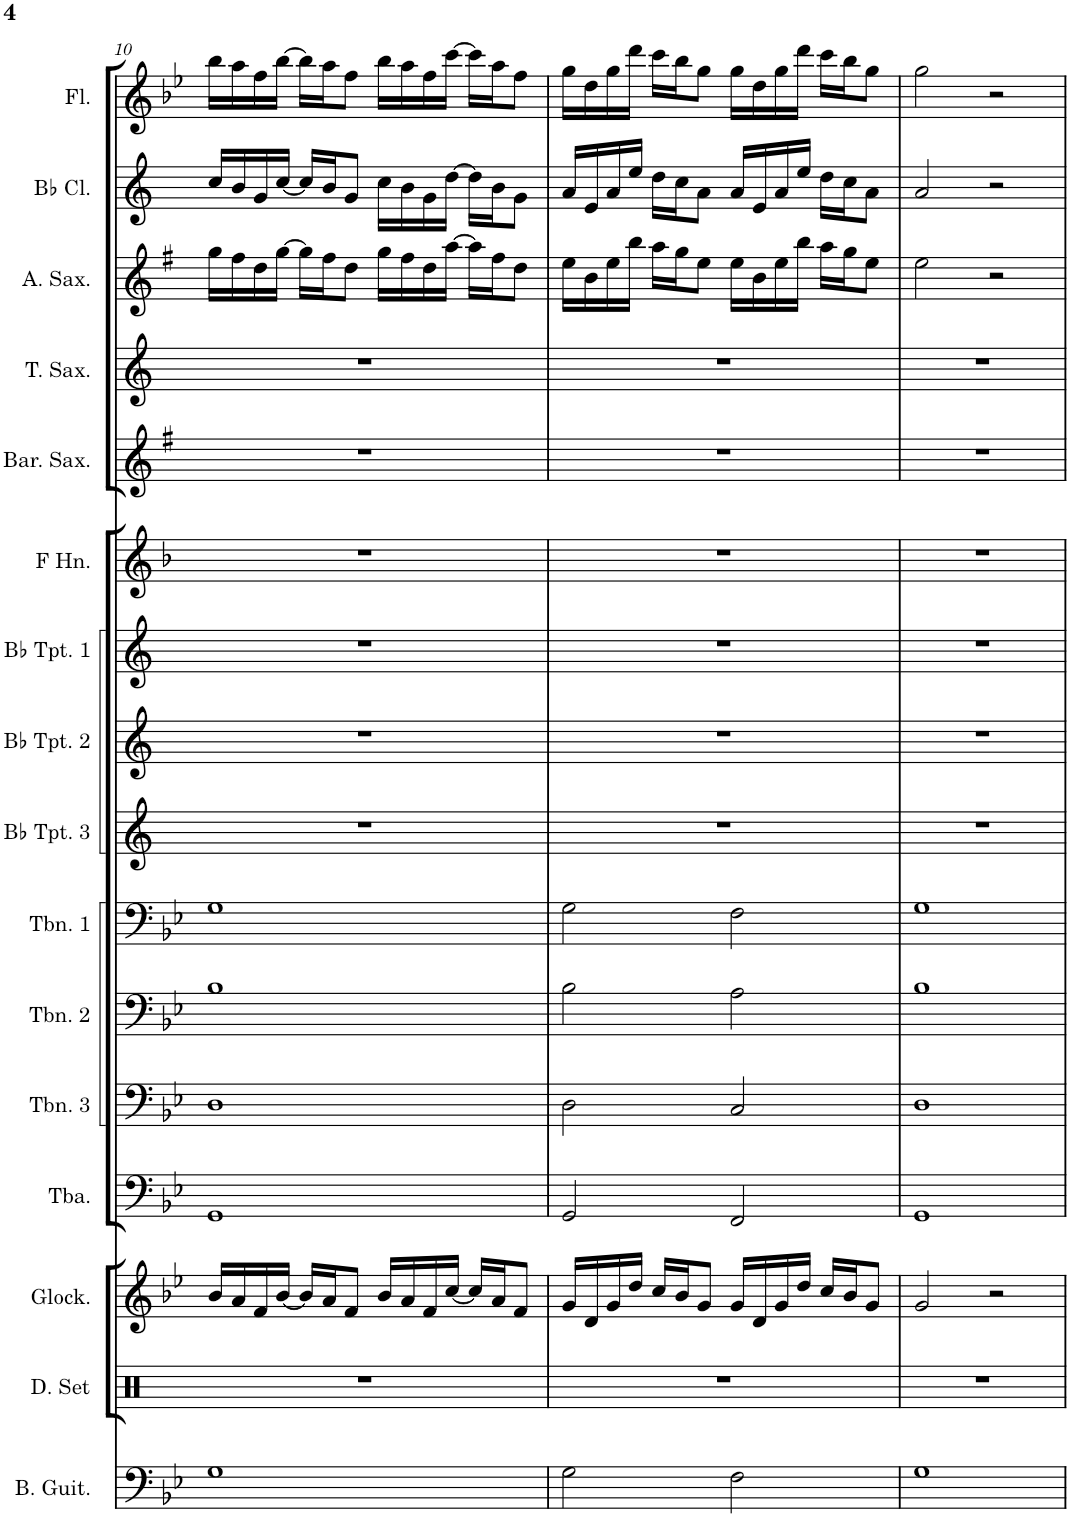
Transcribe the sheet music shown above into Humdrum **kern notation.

**kern	**kern	**kern	**kern	**kern	**kern	**kern	**kern	**kern	**kern	**kern	**kern	**kern	**kern	**kern	**kern
*part16	*part15	*part14	*part13	*part12	*part11	*part10	*part9	*part8	*part7	*part6	*part5	*part4	*part3	*part2	*part1
*staff16	*staff15	*staff14	*staff13	*staff12	*staff11	*staff10	*staff9	*staff8	*staff7	*staff6	*staff5	*staff4	*staff3	*staff2	*staff1
*I"Bass Guitar	*I"Drumset	*I"Glockenspiel	*I"Tuba	*I"Trombone 3	*I"Trombone 2	*I"Trombone 1	*I"Bb Trumpet 3	*I"Bb Trumpet 2	*I"Bb Trumpet 1	*I"Horn in F	*I"Baritone Saxophone	*I"Tenor Saxophone	*I"Alto Saxophone	*I"Bb Clarinet	*I"Flute
*I'B. Guit.	*I'D. Set	*I'Glock.	*I'Tba.	*I'Tbn. 3	*I'Tbn. 2	*I'Tbn. 1	*I'Bb Tpt. 3	*I'Bb Tpt. 2	*I'Bb Tpt. 1	*	*I'Bar. Sax.	*I'T. Sax.	*I'A. Sax.	*I'Bb Cl.	*I'Fl.
!!LO:PB:g=z
*clefF4	*clefX	*clefG2	*clefF4	*clefF4	*clefF4	*clefF4	*clefG2	*clefG2	*clefG2	*clefG2	*clefG2	*clefG2	*clefG2	*clefG2	*clefG2
*Trd7c12	*	*Trd-14c-24	*	*	*	*	*Trd1c2	*Trd1c2	*Trd1c2	*Trd4c7	*Trd12c21	*Trd8c14	*Trd5c9	*Trd1c2	*
*k[b-e-]	*k[]	*k[b-e-]	*k[b-e-]	*k[b-e-]	*k[b-e-]	*k[b-e-]	*k[]	*k[]	*k[]	*k[b-]	*k[f#]	*k[]	*k[f#]	*k[]	*k[b-e-]
*M4/4	*M4/4	*M4/4	*M4/4	*M4/4	*M4/4	*M4/4	*M4/4	*M4/4	*M4/4	*M4/4	*M4/4	*M4/4	*M4/4	*M4/4	*M4/4
=10	=10	=10	=10	=10	=10	=10	=10	=10	=10	=10	=10	=10	=10	=10	=10
1G	1r	16b-/LL	1GG	1D	1B-	1G	1r	1r	1r	1r	1r	1r	16gg\LL	16cc/LL	16bb-\LL
.	.	16a/	.	.	.	.	.	.	.	.	.	.	16ff#\	16b/	16aa\
.	.	16f/	.	.	.	.	.	.	.	.	.	.	16dd\	16g/	16ff\
.	.	[16b-/JJ	.	.	.	.	.	.	.	.	.	.	[16gg\JJ	[16cc/JJ	[16bb-\JJ
.	.	16b-/LL]	.	.	.	.	.	.	.	.	.	.	16gg\LL]	16cc/LL]	16bb-\LL]
.	.	16a/J	.	.	.	.	.	.	.	.	.	.	16ff#\J	16b/J	16aa\J
.	.	8f/J	.	.	.	.	.	.	.	.	.	.	8dd\J	8g/J	8ff\J
.	.	16b-/LL	.	.	.	.	.	.	.	.	.	.	16gg\LL	16cc\LL	16bb-\LL
.	.	16a/	.	.	.	.	.	.	.	.	.	.	16ff#\	16b\	16aa\
.	.	16f/	.	.	.	.	.	.	.	.	.	.	16dd\	16g\	16ff\
.	.	[16cc/JJ	.	.	.	.	.	.	.	.	.	.	[16aa\JJ	[16dd\JJ	[16ccc\JJ
.	.	16cc/LL]	.	.	.	.	.	.	.	.	.	.	16aa\LL]	16dd\LL]	16ccc\LL]
.	.	16a/J	.	.	.	.	.	.	.	.	.	.	16ff#\J	16b\J	16aa\J
.	.	8f/J	.	.	.	.	.	.	.	.	.	.	8dd\J	8g\J	8ff\J
=11	=11	=11	=11	=11	=11	=11	=11	=11	=11	=11	=11	=11	=11	=11	=11
2G\	1r	16g/LL	2GG/	2D\	2B-\	2G\	1r	1r	1r	1r	1r	1r	16ee\LL	16a/LL	16gg\LL
.	.	16d/	.	.	.	.	.	.	.	.	.	.	16b\	16e/	16dd\
.	.	16g/	.	.	.	.	.	.	.	.	.	.	16ee\	16a/	16gg\
.	.	16dd/JJ	.	.	.	.	.	.	.	.	.	.	16bb\JJ	16ee/JJ	16ddd\JJ
.	.	16cc/LL	.	.	.	.	.	.	.	.	.	.	16aa\LL	16dd\LL	16ccc\LL
.	.	16b-/J	.	.	.	.	.	.	.	.	.	.	16gg\J	16cc\J	16bb-\J
.	.	8g/J	.	.	.	.	.	.	.	.	.	.	8ee\J	8a\J	8gg\J
2F\	.	16g/LL	2FF/	2C/	2A\	2F\	.	.	.	.	.	.	16ee\LL	16a/LL	16gg\LL
.	.	16d/	.	.	.	.	.	.	.	.	.	.	16b\	16e/	16dd\
.	.	16g/	.	.	.	.	.	.	.	.	.	.	16ee\	16a/	16gg\
.	.	16dd/JJ	.	.	.	.	.	.	.	.	.	.	16bb\JJ	16ee/JJ	16ddd\JJ
.	.	16cc/LL	.	.	.	.	.	.	.	.	.	.	16aa\LL	16dd\LL	16ccc\LL
.	.	16b-/J	.	.	.	.	.	.	.	.	.	.	16gg\J	16cc\J	16bb-\J
.	.	8g/J	.	.	.	.	.	.	.	.	.	.	8ee\J	8a\J	8gg\J
=12	=12	=12	=12	=12	=12	=12	=12	=12	=12	=12	=12	=12	=12	=12	=12
1G	1r	2g/	1GG	1D	1B-	1G	1r	1r	1r	1r	1r	1r	2ee\	2a/	2gg\
.	.	2r	.	.	.	.	.	.	.	.	.	.	2r	2r	2r
=	=	=	=	=	=	=	=	=	=	=	=	=	=	=	=
*-	*-	*-	*-	*-	*-	*-	*-	*-	*-	*-	*-	*-	*-	*-	*-
